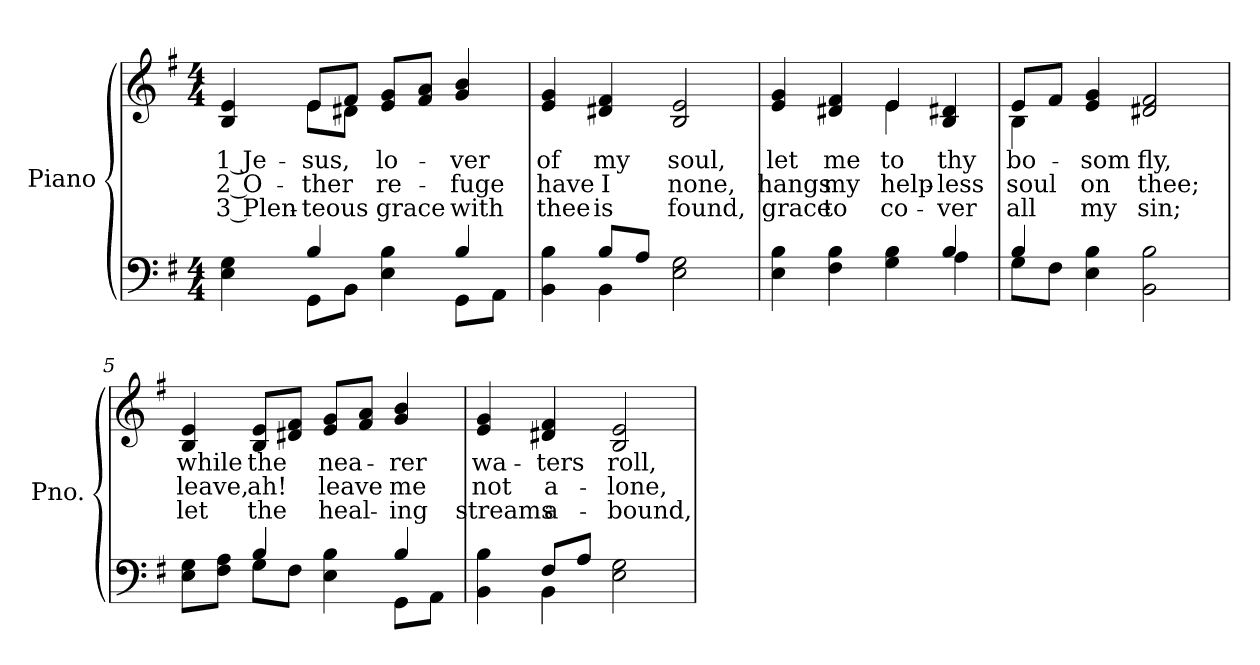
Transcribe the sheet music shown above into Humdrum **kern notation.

**kern	**kern	**text	**text	**text
*part2	*part1	*part1	*part1	*part1
*staff2	*staff1	*staff1	*staff1	*staff1
*I"Piano	*I"Piano	*	*	*
*I'Pno.	*I'Pno.	*	*	*
!!LO:PB:g=z
*clefF4	*clefG2	*	*	*
*k[f#]	*k[f#]	*	*	*
*G:	*G:	*	*	*
*M4/4	*M4/4	*	*	*
=1	=1	=1	=1	=1
*^	*	*	*	*
!	!	!	!LO:LY:b:color=#000000	!LO:LY:b:color=#000000	!LO:LY:b:color=#000000
*	*	*^	*	*	*
4Ei\ 4Gi	4ryy	4Bi/ 4ei	4ryy	1 Je-	2 O-	3 Plen-
!	!	!	!	!LO:LY:b:color=#000000	!LO:LY:b:color=#000000	!LO:LY:b:color=#000000
4Bi/	8GGi\L	8ei/L	8ei\L	-sus,	-ther	-teous
.	8BBi\J	8f#i/J	8d#Xi\J	.	.	.
!	!	!	!	!LO:LY:b:color=#000000	!LO:LY:b:color=#000000	!LO:LY:b:color=#000000
4Ei\ 4Bi	4ryy	8ei/ 8gi/L	2ryy	lo-	re-	grace
.	.	8f#i/ 8ai/J	.	.	.	.
!	!	!	!	!LO:LY:b:color=#000000	!LO:LY:b:color=#000000	!LO:LY:b:color=#000000
4Bi/	8GGi\L	4gi/ 4bi	.	-ver	-fuge	with
.	8AAi\J	.	.	.	.	.
*	*	*v	*v	*	*	*
=2	=2	=2	=2	=2	=2
!	!	!	!LO:LY:b:color=#000000	!LO:LY:b:color=#000000	!LO:LY:b:color=#000000
4BBi\ 4Bi	4ryy	4ei/ 4gi	of	have	thee
!	!	!	!LO:LY:b:color=#000000	!LO:LY:b:color=#000000	!LO:LY:b:color=#000000
8Bi/L	4BBi\	4d#Xi/ 4f#i	my	I	is
8Ai/J	.	.	.	.	.
!	!	!	!LO:LY:b:color=#000000	!LO:LY:b:color=#000000	!LO:LY:b:color=#000000
2Ei\ 2Gi	2ryy	2Bi/ 2ei	soul,	none,	found,
=3	=3	=3	=3	=3	=3
!	!	!	!LO:LY:b:color=#000000	!LO:LY:b:color=#000000	!LO:LY:b:color=#000000
*	*	*^	*	*	*
4Ei\ 4Bi	2.ryy	4ei/ 4gi	2ryy	let	hangs	grace
!	!	!	!	!LO:LY:b:color=#000000	!LO:LY:b:color=#000000	!LO:LY:b:color=#000000
4F#i\ 4Bi	.	4d#Xi/ 4f#i	.	me	my	to
!	!	!	!	!LO:LY:b:color=#000000	!LO:LY:b:color=#000000	!LO:LY:b:color=#000000
4Gi\ 4Bi	.	4ei/	4ei\	to	help-	co-
!	!	!	!	!LO:LY:b:color=#000000	!LO:LY:b:color=#000000	!LO:LY:b:color=#000000
4Bi/	4Ai\	4Bi/ 4d#Xi	4ryy	thy	-less	-ver
!!LO:LB:g=z	!!
=4	=4	=4	=4	=4	=4	=4
!	!	!	!	!LO:LY:b:color=#000000	!LO:LY:b:color=#000000	!LO:LY:b:color=#000000
4Bi/	8Gi\L	8ei/L	4Bi\	bo-	soul	all
.	8F#i\J	8f#i/J	.	.	.	.
!	!	!	!	!LO:LY:b:color=#000000	!LO:LY:b:color=#000000	!LO:LY:b:color=#000000
4Ei\ 4Bi	2.ryy	4ei/ 4gi	2.ryy	-som	on	my
!	!	!	!	!LO:LY:b:color=#000000	!LO:LY:b:color=#000000	!LO:LY:b:color=#000000
2BBi\ 2Bi	.	2d#Xi/ 2f#i	.	fly,	thee;	sin;
*	*	*v	*v	*	*	*
=5	=5	=5	=5	=5	=5
!	!	!	!LO:LY:b:color=#000000	!LO:LY:b:color=#000000	!LO:LY:b:color=#000000
8Ei\ 8Gi\L	4ryy	4Bi/ 4ei	while	leave,	let
8F#i\ 8Ai\J	.	.	.	.	.
!	!	!	!LO:LY:b:color=#000000	!LO:LY:b:color=#000000	!LO:LY:b:color=#000000
4Bi/	8Gi\L	8Bi/ 8ei/L	the	ah!	the
.	8F#i\J	8d#Xi/ 8f#i/J	.	.	.
!	!	!	!LO:LY:b:color=#000000	!LO:LY:b:color=#000000	!LO:LY:b:color=#000000
4Ei\ 4Bi	4ryy	8ei/ 8gi/L	nea-	leave	heal-
.	.	8f#i/ 8ai/J	.	.	.
!	!	!	!LO:LY:b:color=#000000	!LO:LY:b:color=#000000	!LO:LY:b:color=#000000
4Bi/	8GGi\L	4gi/ 4bi	-rer	me	-ing
.	8AAi\J	.	.	.	.
=6	=6	=6	=6	=6	=6
!	!	!	!LO:LY:b:color=#000000	!LO:LY:b:color=#000000	!LO:LY:b:color=#000000
4BBi\ 4Bi	4ryy	4ei/ 4gi	wa-	not	streams
!	!	!	!LO:LY:b:color=#000000	!LO:LY:b:color=#000000	!LO:LY:b:color=#000000
8F#i/L	4BBi\	4d#Xi/ 4f#i	-ters	a-	a-
8Ai/J	.	.	.	.	.
!	!	!	!LO:LY:b:color=#000000	!LO:LY:b:color=#000000	!LO:LY:b:color=#000000
2Ei\ 2Gi	2ryy	2Bi/ 2ei	roll,	-lone,	-bound,
*v	*v	*	*	*	*
=	=	=	=	=
*-	*-	*-	*-	*-
